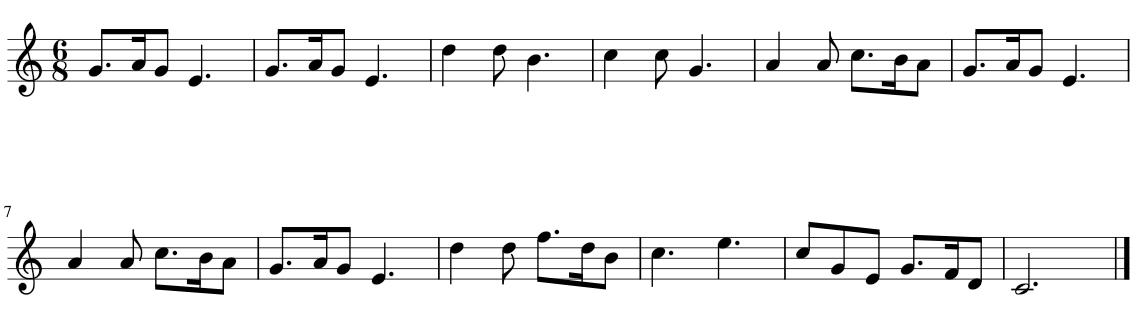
**kern
*part1
*staff1
*I"Harmonica
*I'Hmca
*clefG2
*k[]
*M6/8
=1
8.g/L
16a/K
8g/J
4.e/
=2
8.g/L
16a/K
8g/J
4.e/
=3
4dd\
8dd\
4.b\
=4
4cc\
8cc\
4.g/
=5
4a/
8a/
8.cc\L
16b\K
8a\J
=6
8.g/L
16a/K
8g/J
4.e/
!!LO:LB:g=z
=7
4a/
8a/
8.cc\L
16b\K
8a\J
=8
8.g/L
16a/K
8g/J
4.e/
=9
4dd\
8dd\
8.ff\L
16dd\K
8b\J
=10
4.cc\
4.ee\
=11
8cc/L
8g/
8e/J
8.g/L
16f/K
8d/J
=12
2.c/
==
*-
